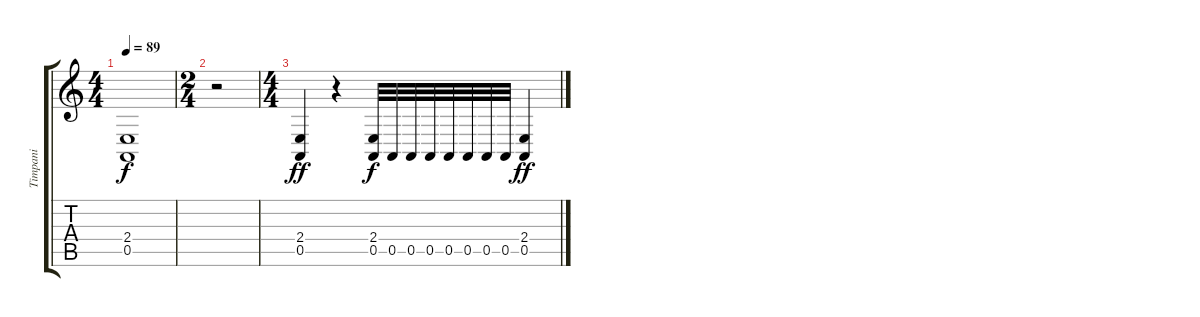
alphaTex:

\track ("Timpani" "Timpani") {instrument timpani}
\staff {score tabs}
\tuning (E4 B3 G3 D3 A2 E2) {hide}
\ts (4 4)
\tempo 89
\clef g2
\ks c
(2.4 0.5).1{dy f} |
\ts (2 4)
r.2 |
\ts (4 4)
(2.4 0.5).4{dy ff} r.4 (2.4 0.5).32{dy f} 0.5.32 0.5.32 0.5.32 0.5.32 0.5.32 0.5.32 0.5.32 (2.4 0.5).4{dy ff}
